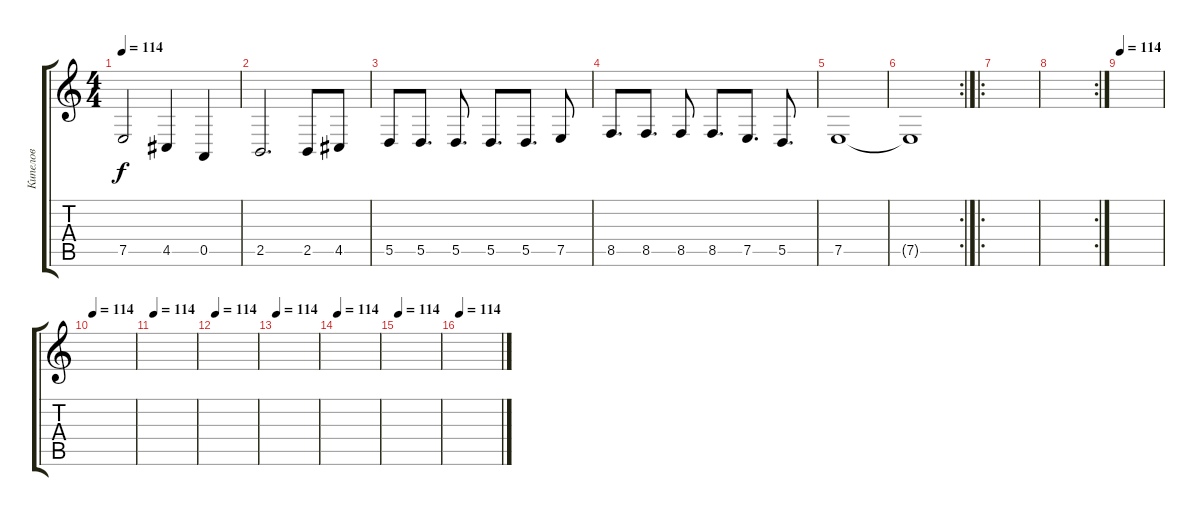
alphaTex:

\track ("Кипелов" "Кипелов") {instrument bassoon}
\staff {score tabs}
\tuning (E4 B3 G3 D3 A2 E2) {hide}
\ts (4 4)
\tempo 114
\clef g2
\ks c
7.5.2{dy f} 4.5.4 0.5.4 |
2.5.2{d} 2.5.8 4.5.8 |
5.5.8 5.5.8{d} 5.5.8{d} 5.5.8{d} 5.5.8{d} 7.5.8 |
8.5.8{d} 8.5.8{d} 8.5.8 8.5.8{d} 7.5.8{d} 5.5.8{d} |
7.5.1 |
\rc 2
7.5{t}.1 |
\ro
|
\rc 2
|
\tempo 114
|
\tempo 114
|
\tempo 114
|
\tempo 114
|
\tempo 114
|
\tempo 114
|
\tempo 114
|
\tempo 114
